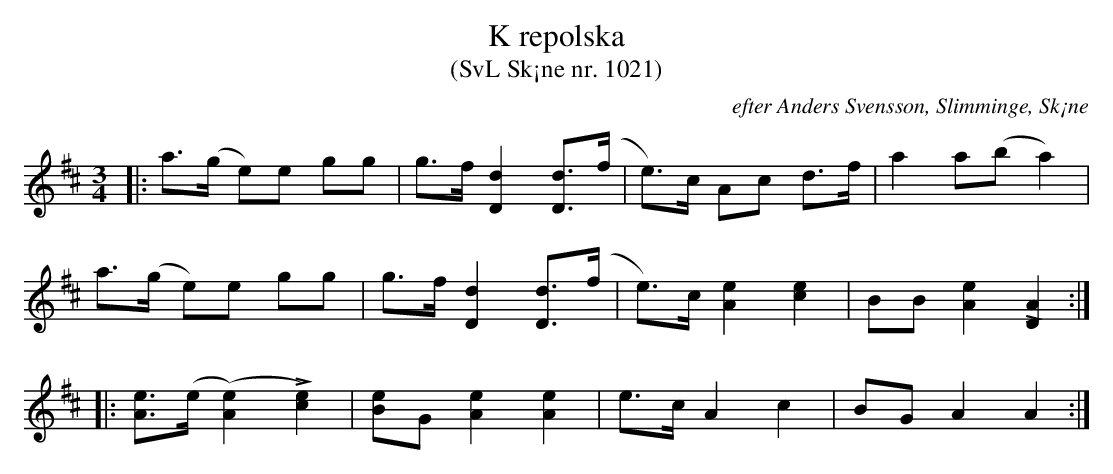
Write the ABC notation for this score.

X:1
T:K repolska
T:(SvL Sk¡ne nr. 1021)
O:efter Anders Svensson, Slimminge, Sk¡ne
M:3/4
L:1/8
K:D
|: a>(g e)e gg | g>f [d2D2] [dD]>(f | e)>c Ac d>f | a2 a(b a2) |
a>(g e)e gg | g>f [d2D2] [dD]>(f | e)>c [A2e2] [c2e2] | BB [e2A2] [A2LD2] :|
|: [eA]>(e ([e2A2]) L[e2c2]) | [eB]G [e2A2] [e2A2] | e>c A2 c2 | BG A2 A2 :|
